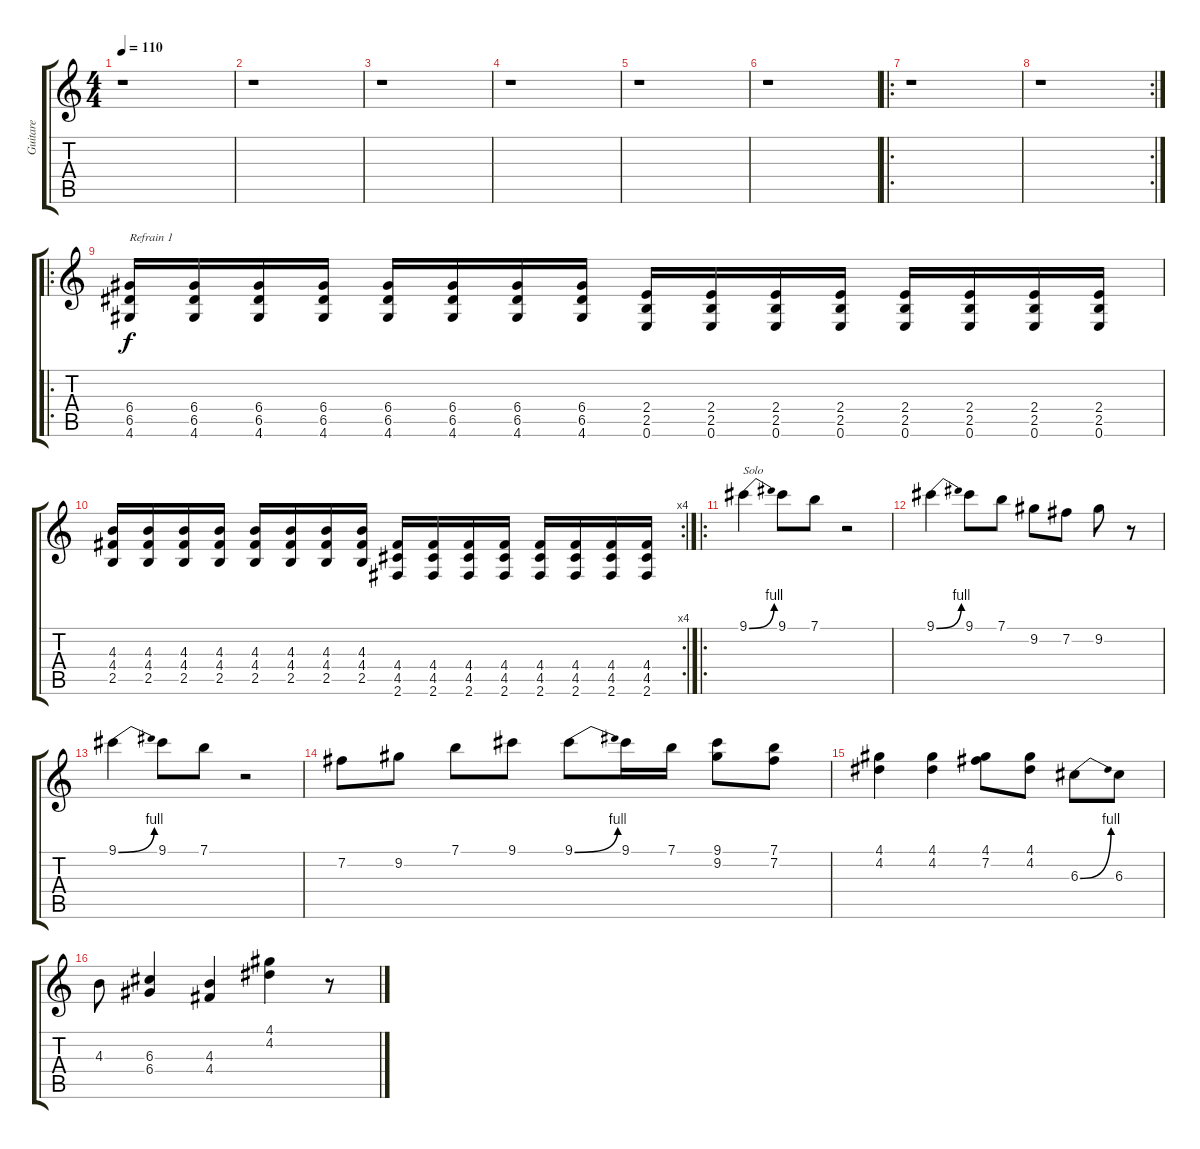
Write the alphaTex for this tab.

\track ("Guitare " "Guitare ") {instrument overdrivenguitar}
\staff {score tabs}
\tuning (E4 B3 G3 D3 A2 E2) {hide}
\ts (4 4)
\tempo 110
\clef g2
\ks c
r.1{dy f} |
r.1 |
r.1 |
r.1 |
r.1 |
r.1 |
\ro
r.1 |
\rc 2
r.1 |
\ro
(6.4 6.5 4.6).16{txt "Refrain 1"} (6.4 6.5 4.6).16 (6.4 6.5 4.6).16 (6.4 6.5 4.6).16 (6.4 6.5 4.6).16 (6.4 6.5 4.6).16 (6.4 6.5 4.6).16 (6.4 6.5 4.6).16 (2.4 2.5 0.6).16 (2.4 2.5 0.6).16 (2.4 2.5 0.6).16 (2.4 2.5 0.6).16 (2.4 2.5 0.6).16 (2.4 2.5 0.6).16 (2.4 2.5 0.6).16 (2.4 2.5 0.6).16 |
\rc 4
(4.3 4.4 2.5).16 (4.3 4.4 2.5).16 (4.3 4.4 2.5).16 (4.3 4.4 2.5).16 (4.3 4.4 2.5).16 (4.3 4.4 2.5).16 (4.3 4.4 2.5).16 (4.3 4.4 2.5).16 (4.4 4.5 2.6).16 (4.4 4.5 2.6).16 (4.4 4.5 2.6).16 (4.4 4.5 2.6).16 (4.4 4.5 2.6).16 (4.4 4.5 2.6).16 (4.4 4.5 2.6).16 (4.4 4.5 2.6).16 |
\ro
9.1{be (bend 0 0 60 4)}.4{txt "Solo"} 9.1.8 7.1.8 r.2 |
9.1{be (bend 0 0 60 4)}.4 9.1.8 7.1.8 9.2.8 7.2.8 9.2.8 r.8 |
9.1{be (bend 0 0 60 4)}.4 9.1.8 7.1.8 r.2 |
7.2.8 9.2.8 7.1.8 9.1.8 9.1{be (bend 0 0 60 4)}.8 9.1.16 7.1.16 (9.1 9.2).8 (7.1 7.2).8 |
(4.1 4.2).4 (4.1 4.2).4 (4.1 7.2).8 (4.1 4.2).8 6.3{be (bend 0 0 60 4)}.8 6.3.8 |
4.3.8 (6.3 6.4).4 (4.3 4.4).4 (4.1 4.2).4 r.8
